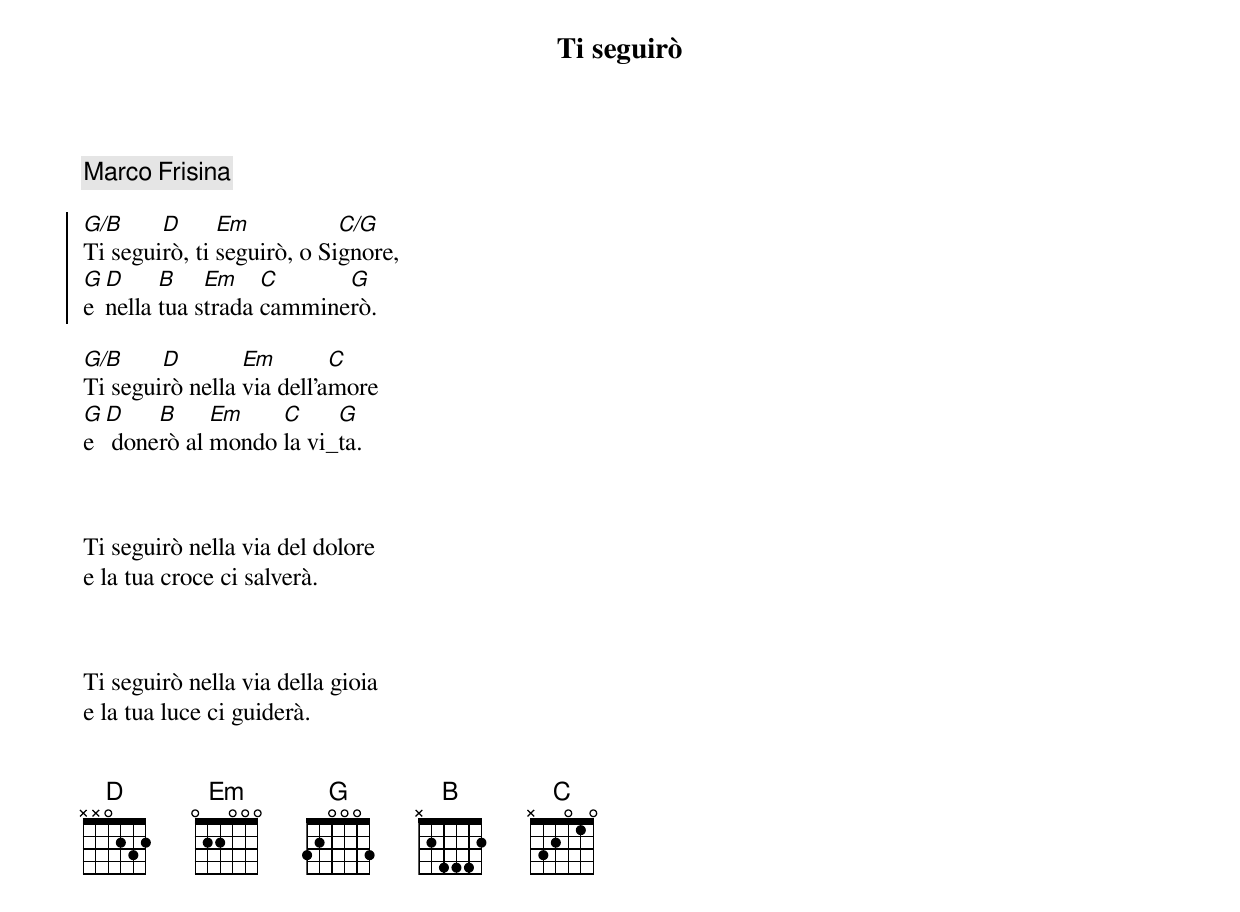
{title:Ti seguirò}
{comment:Marco Frisina}

{soc}
[G/B]Ti segui[D]rò, ti [Em]seguirò, o Si[C/G]gnore,
[G]e [D]nella [B]tua s[Em]trada [C]cammine[G]rò.
{eoc}

[G/B]Ti segui[D]rò nella [Em]via dell'a[C]more
[G]e[D] done[B]rò al [Em]mondo [C]la vi_[G]ta.

{soc}

{eoc}

Ti seguirò nella via del dolore
e la tua croce ci salverà.

{soc}

{eoc}

Ti seguirò nella via della gioia
e la tua luce ci guiderà.

{soc}

{eoc}
